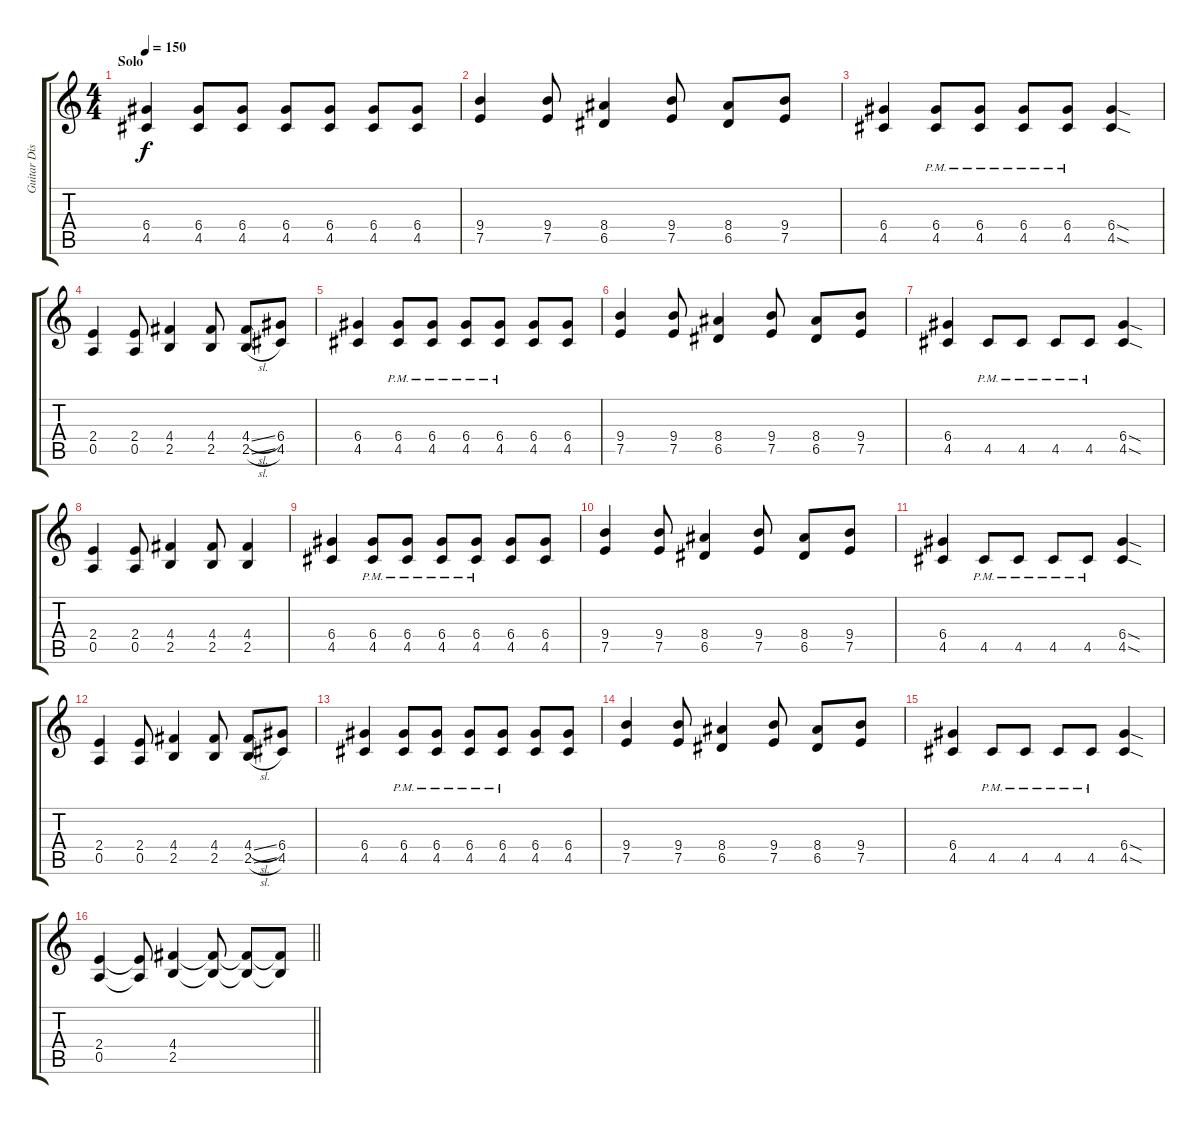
\track ("Guitar Dist" "Guitar Dis") {instrument distortionguitar}
\staff {score tabs}
\tuning (E4 B3 G3 D3 A2 E2) {hide}
\ts (4 4)
\section ("" "Solo")
\tempo 150
\clef g2
\ks c
(6.4 4.5).4{dy f} (6.4 4.5).8 (6.4 4.5).8 (6.4 4.5).8 (6.4 4.5).8 (6.4 4.5).8 (6.4 4.5).8 |
(9.4 7.5).4 (9.4 7.5).8 (8.4 6.5).4 (9.4 7.5).8 (8.4 6.5).8 (9.4 7.5).8 |
(6.4 4.5).4 (6.4{pm} 4.5{pm}).8 (6.4{pm} 4.5{pm}).8 (6.4{pm} 4.5{pm}).8 (6.4{pm} 4.5{pm}).8 (6.4{sod} 4.5{sod}).4 |
(2.4 0.5).4 (2.4 0.5).8 (4.4 2.5).4 (4.4 2.5).8 (4.4{sl} 2.5{sl}).8 (6.4 4.5).8 |
(6.4 4.5).4 (6.4{pm} 4.5{pm}).8 (6.4{pm} 4.5{pm}).8 (6.4{pm} 4.5{pm}).8 (6.4{pm} 4.5{pm}).8 (6.4 4.5).8 (6.4 4.5).8 |
(9.4 7.5).4 (9.4 7.5).8 (8.4 6.5).4 (9.4 7.5).8 (8.4 6.5).8 (9.4 7.5).8 |
(6.4 4.5).4 4.5{pm}.8 4.5{pm}.8 4.5{pm}.8 4.5{pm}.8 (6.4{sod} 4.5{sod}).4 |
(2.4 0.5).4 (2.4 0.5).8 (4.4 2.5).4 (4.4 2.5).8 (4.4 2.5).4 |
(6.4 4.5).4 (6.4{pm} 4.5{pm}).8 (6.4{pm} 4.5{pm}).8 (6.4{pm} 4.5{pm}).8 (6.4{pm} 4.5{pm}).8 (6.4 4.5).8 (6.4 4.5).8 |
(9.4 7.5).4 (9.4 7.5).8 (8.4 6.5).4 (9.4 7.5).8 (8.4 6.5).8 (9.4 7.5).8 |
(6.4 4.5).4 4.5{pm}.8 4.5{pm}.8 4.5{pm}.8 4.5{pm}.8 (6.4{sod} 4.5{sod}).4 |
(2.4 0.5).4 (2.4 0.5).8 (4.4 2.5).4 (4.4 2.5).8 (4.4{sl} 2.5{sl}).8 (6.4 4.5).8 |
(6.4 4.5).4 (6.4{pm} 4.5{pm}).8 (6.4{pm} 4.5{pm}).8 (6.4{pm} 4.5{pm}).8 (6.4{pm} 4.5{pm}).8 (6.4 4.5).8 (6.4 4.5).8 |
(9.4 7.5).4 (9.4 7.5).8 (8.4 6.5).4 (9.4 7.5).8 (8.4 6.5).8 (9.4 7.5).8 |
(6.4 4.5).4 4.5{pm}.8 4.5{pm}.8 4.5{pm}.8 4.5{pm}.8 (6.4{sod} 4.5{sod}).4 |
\barLineRight lightlight
(2.4 0.5).4 (2.4{t} 0.5{t}).8 (4.4 2.5).4 (4.4{t} 2.5{t}).8 (4.4{t} 2.5{t}).8 (4.4{t} 2.5{t}).8
